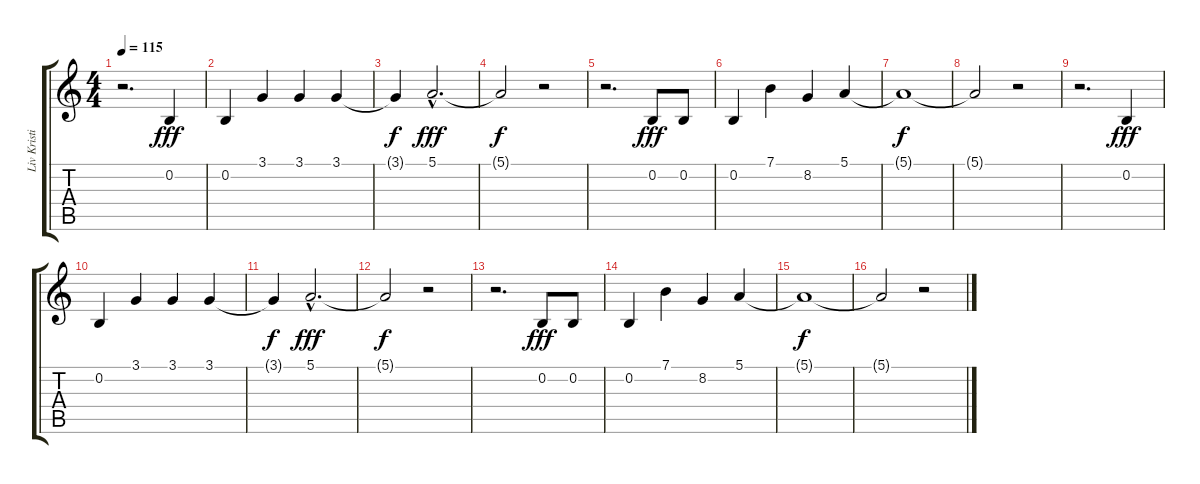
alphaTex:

\track ("Liv Kristine Espenæs - Vocals" "Liv Kristi") {instrument synthvoice}
\staff {score tabs}
\tuning (E4 B3 G3 D3 A2 E2) {hide}
\ts (4 4)
\tempo 115
\clef g2
\ks c
r.2{d dy fff} 0.2.4 |
0.2.4 3.1.4 3.1.4 3.1.4 |
3.1{t}.4{dy f} 5.1{hac}.2{d dy fff} |
5.1{t}.2{dy f} r.2 |
r.2{d} 0.2.8{dy fff} 0.2.8 |
0.2.4 7.1.4 8.2.4 5.1.4 |
5.1{t}.1{dy f} |
5.1{t}.2 r.2 |
r.2{d} 0.2.4{dy fff} |
0.2.4 3.1.4 3.1.4 3.1.4 |
3.1{t}.4{dy f} 5.1{hac}.2{d dy fff} |
5.1{t}.2{dy f} r.2 |
r.2{d} 0.2.8{dy fff} 0.2.8 |
0.2.4 7.1.4 8.2.4 5.1.4 |
5.1{t}.1{dy f} |
5.1{t}.2 r.2
